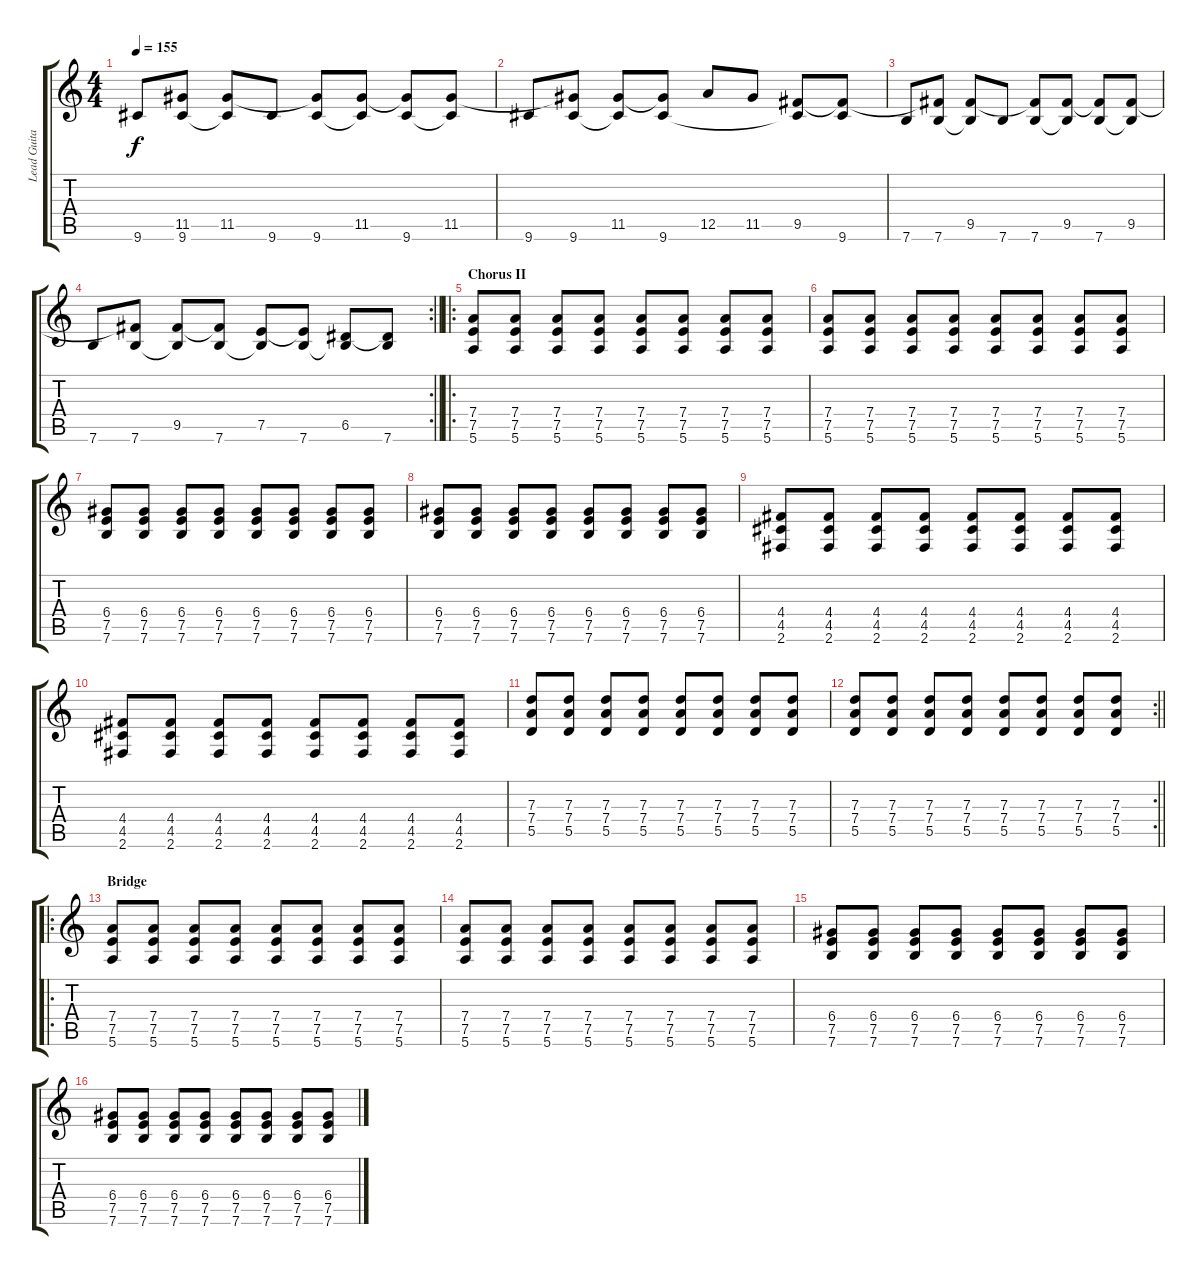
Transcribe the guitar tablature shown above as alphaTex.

\track ("Lead Guitar" "Lead Guita") {instrument electricguitarclean}
\staff {score tabs}
\tuning (E4 B3 G3 D3 A2 E2) {hide}
\ts (4 4)
\tempo 155
\clef g2
\ks c
9.6.8{dy f} (11.5{t} 9.6).8 (11.5 9.6{t}).8 9.6.8 (11.5{t} 9.6).8 (11.5 9.6{t}).8 (11.5{t} 9.6).8 (11.5 9.6{t}).8 |
9.6.8 (11.5{t} 9.6).8 (11.5 9.6{t}).8 (11.5{t} 9.6).8 12.5.8 11.5.8 (9.5 9.6{t}).8 (9.5{t} 9.6).8 |
7.6.8 (9.5{t} 7.6).8 (9.5 7.6{t}).8 7.6.8 (9.5{t} 7.6).8 (9.5 7.6{t}).8 (9.5{t} 7.6).8 (9.5 7.6{t}).8 |
\rc 2
\barLineRight lightlight
7.6.8 (9.5{t} 7.6).8 (9.5 7.6{t}).8 (9.5{t} 7.6).8 (7.5 7.6{t}).8 (7.5{t} 7.6).8 (6.5 7.6{t}).8 (6.5{t} 7.6).8 |
\ro
\section ("" "Chorus II")
(7.4 7.5 5.6).8{volume 13 instrument distortionguitar} (7.4 7.5 5.6).8 (7.4 7.5 5.6).8 (7.4 7.5 5.6).8 (7.4 7.5 5.6).8 (7.4 7.5 5.6).8 (7.4 7.5 5.6).8 (7.4 7.5 5.6).8 |
(7.4 7.5 5.6).8 (7.4 7.5 5.6).8 (7.4 7.5 5.6).8 (7.4 7.5 5.6).8 (7.4 7.5 5.6).8 (7.4 7.5 5.6).8 (7.4 7.5 5.6).8 (7.4 7.5 5.6).8 |
(6.4 7.5 7.6).8 (6.4 7.5 7.6).8 (6.4 7.5 7.6).8 (6.4 7.5 7.6).8 (6.4 7.5 7.6).8 (6.4 7.5 7.6).8 (6.4 7.5 7.6).8 (6.4 7.5 7.6).8 |
(6.4 7.5 7.6).8 (6.4 7.5 7.6).8 (6.4 7.5 7.6).8 (6.4 7.5 7.6).8 (6.4 7.5 7.6).8 (6.4 7.5 7.6).8 (6.4 7.5 7.6).8 (6.4 7.5 7.6).8 |
(4.4 4.5 2.6).8 (4.4 4.5 2.6).8 (4.4 4.5 2.6).8 (4.4 4.5 2.6).8 (4.4 4.5 2.6).8 (4.4 4.5 2.6).8 (4.4 4.5 2.6).8 (4.4 4.5 2.6).8 |
(4.4 4.5 2.6).8 (4.4 4.5 2.6).8 (4.4 4.5 2.6).8 (4.4 4.5 2.6).8 (4.4 4.5 2.6).8 (4.4 4.5 2.6).8 (4.4 4.5 2.6).8 (4.4 4.5 2.6).8 |
(7.3 7.4 5.5).8 (7.3 7.4 5.5).8 (7.3 7.4 5.5).8 (7.3 7.4 5.5).8 (7.3 7.4 5.5).8 (7.3 7.4 5.5).8 (7.3 7.4 5.5).8 (7.3 7.4 5.5).8 |
\rc 2
\barLineRight lightlight
(7.3 7.4 5.5).8 (7.3 7.4 5.5).8 (7.3 7.4 5.5).8 (7.3 7.4 5.5).8 (7.3 7.4 5.5).8 (7.3 7.4 5.5).8 (7.3 7.4 5.5).8 (7.3 7.4 5.5).8 |
\ro
\section ("" "Bridge")
(7.4 7.5 5.6).8 (7.4 7.5 5.6).8 (7.4 7.5 5.6).8 (7.4 7.5 5.6).8 (7.4 7.5 5.6).8 (7.4 7.5 5.6).8 (7.4 7.5 5.6).8 (7.4 7.5 5.6).8 |
(7.4 7.5 5.6).8 (7.4 7.5 5.6).8 (7.4 7.5 5.6).8 (7.4 7.5 5.6).8 (7.4 7.5 5.6).8 (7.4 7.5 5.6).8 (7.4 7.5 5.6).8 (7.4 7.5 5.6).8 |
(6.4 7.5 7.6).8 (6.4 7.5 7.6).8 (6.4 7.5 7.6).8 (6.4 7.5 7.6).8 (6.4 7.5 7.6).8 (6.4 7.5 7.6).8 (6.4 7.5 7.6).8 (6.4 7.5 7.6).8 |
(6.4 7.5 7.6).8 (6.4 7.5 7.6).8 (6.4 7.5 7.6).8 (6.4 7.5 7.6).8 (6.4 7.5 7.6).8 (6.4 7.5 7.6).8 (6.4 7.5 7.6).8 (6.4 7.5 7.6).8
